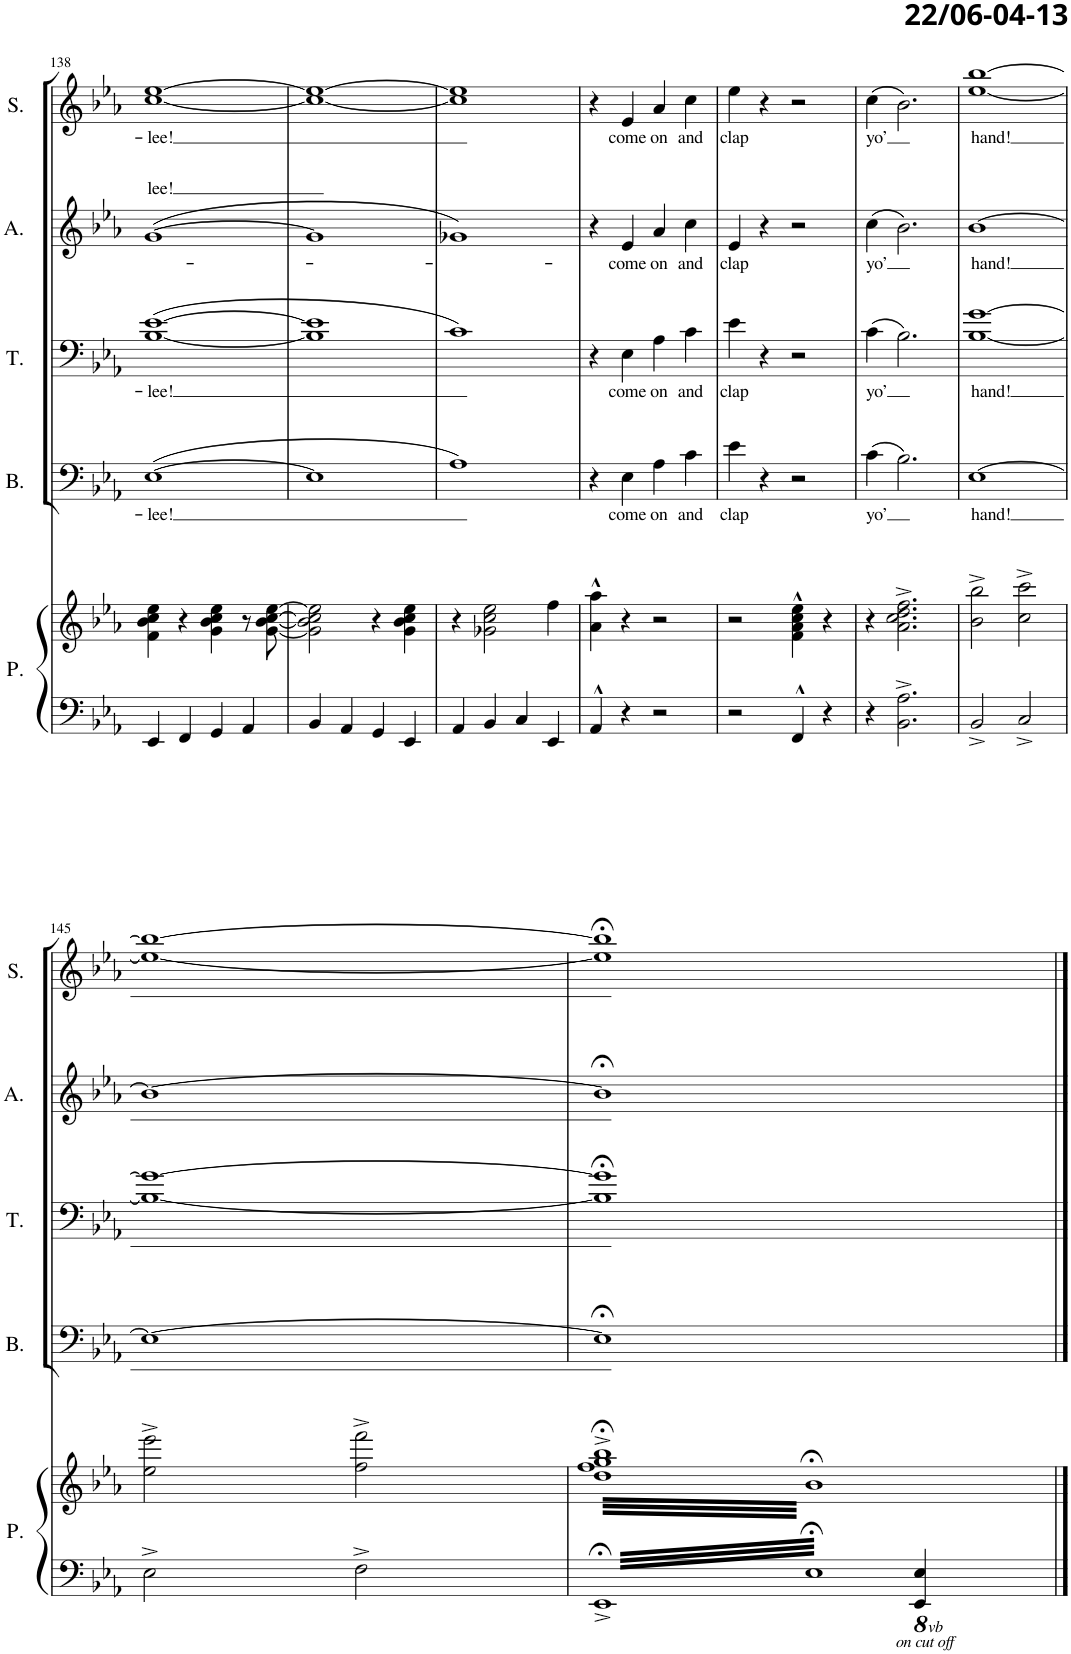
**kern	**kern	**kern	**text	**kern	**text	**kern	**text	**kern	**text
*part5	*part5	*part4	*part4	*part3	*part3	*part2	*part2	*part1	*part1
*staff6	*staff5	*staff4	*staff4	*staff3	*staff3	*staff2	*staff2	*staff1	*staff1
*I"Piano	*	*I"Bass	*	*I"Tenor	*	*I"Alto	*	*I"Soprano	*
*I'P.	*	*I'B.	*	*I'T.	*	*I'A.	*	*I'S.	*
!!LO:PB:g=z
*clefF4	*clefG2	*clefF4	*	*clefF4	*	*clefG2	*	*clefG2	*
*k[b-e-a-]	*k[b-e-a-]	*k[b-e-a-]	*	*k[b-e-a-]	*	*k[b-e-a-]	*	*k[b-e-a-]	*
*M4/4	*M4/4	*M4/4	*	*M4/4	*	*M4/4	*	*M4/4	*
=138	=138	=138	=138	=138	=138	=138	=138	=138	=138
!	!	!	!LO:LY:b	!	!LO:LY:b	!	!LO:LY:a	!	!LO:LY:b
4EE-/	4f\ 4b-\ 4cc\ 4ee-\	([1E-	-lee!	([1B- [1e-	-lee!	([1g	-lee!	[1cc [1ee-	-lee!
4FF/	4r	.	.	.	.	.	.	.	.
4GG/	4g\ 4b-\ 4cc\ 4ee-\	.	.	.	.	.	.	.	.
4AA-/	8r	.	.	.	.	.	.	.	.
.	[8g\ [8b-\ [8cc\ [8ee-\	.	.	.	.	.	.	.	.
=139	=139	=139	=139	=139	=139	=139	=139	=139	=139
4BB-/	2g\] 2b-\] 2cc\] 2ee-\]	1E-]	.	1B-] 1e-]	.	1g]	.	1cc_ 1ee-_	.
4AA-/	.	.	.	.	.	.	.	.	.
4GG/	4r	.	.	.	.	.	.	.	.
4EE-/	4g\ 4b-\ 4cc\ 4ee-\	.	.	.	.	.	.	.	.
=140	=140	=140	=140	=140	=140	=140	=140	=140	=140
4AA-/	4r	1A-)	.	1c)	.	1g-X)	.	1cc] 1ee-]	.
4BB-/	2g-X\ 2cc\ 2ee-\	.	.	.	.	.	.	.	.
4C/	.	.	.	.	.	.	.	.	.
4EE-/	4ff\	.	.	.	.	.	.	.	.
=141	=141	=141	=141	=141	=141	=141	=141	=141	=141
4AA-^^/	4a-\^^ 4aa-\^^	4r	.	4r	.	4r	.	4r	.
!	!	!	!LO:LY:b	!	!LO:LY:b	!	!LO:LY:b	!	!LO:LY:b
4r	4r	4E-\	come	4E-\	come	4e-/	come	4e-/	come
!	!	!	!LO:LY:b	!	!LO:LY:b	!	!LO:LY:b	!	!LO:LY:b
2r	2r	4A-\	on	4A-\	on	4a-/	on	4a-/	on
!	!	!	!LO:LY:b	!	!LO:LY:b	!	!LO:LY:b	!	!LO:LY:b
.	.	4c\	and	4c\	and	4cc\	and	4cc\	and
=142	=142	=142	=142	=142	=142	=142	=142	=142	=142
!	!	!	!LO:LY:b	!	!LO:LY:b	!	!LO:LY:b	!	!LO:LY:b
2r	2r	4e-\	clap	4e-\	clap	4e-/	clap	4ee-\	clap
.	.	4r	.	4r	.	4r	.	4r	.
4FF^^/	4f\^^ 4a-\^^ 4cc\^^ 4ee-\^^	2r	.	2r	.	2r	.	2r	.
4r	4r	.	.	.	.	.	.	.	.
=143	=143	=143	=143	=143	=143	=143	=143	=143	=143
!	!	!	!LO:LY:b	!	!LO:LY:b	!	!LO:LY:b	!	!LO:LY:b
4r	4r	(4c\	yo’	(4c\	yo’	(4cc\	yo’	(4cc\	yo’
2.BB-\^ 2.A-\^	2.a-\^ 2.cc\^ 2.dd\^ 2.ff\^	2.B-\)	.	2.B-\)	.	2.b-\)	.	2.b-\)	.
=144	=144	=144	=144	=144	=144	=144	=144	=144	=144
!	!	!	!LO:LY:b	!	!LO:LY:b	!	!LO:LY:b	!	!LO:LY:b
2BB-^/	2b-\^ 2bb-\^	[1E-	hand!	[1B- [1g	hand!	[1b-	hand!	[1ee- [1bb-	hand!
2C^/	2cc\^ 2ccc\^	.	.	.	.	.	.	.	.
!!LO:LB:g=z
=145	=145	=145	=145	=145	=145	=145	=145	=145	=145
2E-^\	2ee-\^ 2eee-\^	1E-_	.	1B-_ 1g_	.	1b-_	.	1ee-_ 1bb-_	.
2F^\	2ff\^ 2fff\^	.	.	.	.	.	.	.	.
=146	=146	=146	=146	=146	=146	=146	=146	=146	=146
*^	*	*	*	*	*	*	*	*	*
*	*	*tremolo	*	*	*	*	*	*	*	*
3.EE-;<^	2.ryy	64dd;<^ 64ff;<^ 64gg;<^ 64bb-;<^LLLL	1E-;<]	.	1B-];< 1g];<	.	1b-;<]	.	1ee-];< 1bb-];<	.
.	.	64b-;<	.	.	.	.	.	.	.	.
.	.	64dd;<^ 64ff;<^ 64gg;<^ 64bb-;<^	.	.	.	.	.	.	.	.
.	.	64b-;<	.	.	.	.	.	.	.	.
.	.	64dd;<^ 64ff;<^ 64gg;<^ 64bb-;<^	.	.	.	.	.	.	.	.
.	.	64b-;<	.	.	.	.	.	.	.	.
.	.	64dd;<^ 64ff;<^ 64gg;<^ 64bb-;<^	.	.	.	.	.	.	.	.
.	.	64b-;<	.	.	.	.	.	.	.	.
.	.	64dd;<^ 64ff;<^ 64gg;<^ 64bb-;<^	.	.	.	.	.	.	.	.
.	.	64b-;<	.	.	.	.	.	.	.	.
.	.	64dd;<^ 64ff;<^ 64gg;<^ 64bb-;<^	.	.	.	.	.	.	.	.
.	.	64b-;<	.	.	.	.	.	.	.	.
.	.	64dd;<^ 64ff;<^ 64gg;<^ 64bb-;<^	.	.	.	.	.	.	.	.
.	.	64b-;<	.	.	.	.	.	.	.	.
.	.	64dd;<^ 64ff;<^ 64gg;<^ 64bb-;<^	.	.	.	.	.	.	.	.
.	.	64b-;<	.	.	.	.	.	.	.	.
.	.	64dd;<^ 64ff;<^ 64gg;<^ 64bb-;<^	.	.	.	.	.	.	.	.
.	.	64b-;<	.	.	.	.	.	.	.	.
.	.	64dd;<^ 64ff;<^ 64gg;<^ 64bb-;<^	.	.	.	.	.	.	.	.
.	.	64b-;<	.	.	.	.	.	.	.	.
.	.	64dd;<^ 64ff;<^ 64gg;<^ 64bb-;<^	.	.	.	.	.	.	.	.
.	.	64b-;<	.	.	.	.	.	.	.	.
.	.	64dd;<^ 64ff;<^ 64gg;<^ 64bb-;<^	.	.	.	.	.	.	.	.
.	.	64b-;<	.	.	.	.	.	.	.	.
.	.	64dd;<^ 64ff;<^ 64gg;<^ 64bb-;<^	.	.	.	.	.	.	.	.
.	.	64b-;<	.	.	.	.	.	.	.	.
.	.	64dd;<^ 64ff;<^ 64gg;<^ 64bb-;<^	.	.	.	.	.	.	.	.
.	.	64b-;<	.	.	.	.	.	.	.	.
.	.	64dd;<^ 64ff;<^ 64gg;<^ 64bb-;<^	.	.	.	.	.	.	.	.
.	.	64b-;<	.	.	.	.	.	.	.	.
.	.	64dd;<^ 64ff;<^ 64gg;<^ 64bb-;<^	.	.	.	.	.	.	.	.
.	.	64b-;<	.	.	.	.	.	.	.	.
3.E-;<	.	64dd;<^ 64ff;<^ 64gg;<^ 64bb-;<^	.	.	.	.	.	.	.	.
.	.	64b-;<	.	.	.	.	.	.	.	.
.	.	64dd;<^ 64ff;<^ 64gg;<^ 64bb-;<^	.	.	.	.	.	.	.	.
.	.	64b-;<	.	.	.	.	.	.	.	.
.	.	64dd;<^ 64ff;<^ 64gg;<^ 64bb-;<^	.	.	.	.	.	.	.	.
.	.	64b-;<	.	.	.	.	.	.	.	.
.	.	64dd;<^ 64ff;<^ 64gg;<^ 64bb-;<^	.	.	.	.	.	.	.	.
.	.	64b-;<	.	.	.	.	.	.	.	.
.	.	64dd;<^ 64ff;<^ 64gg;<^ 64bb-;<^	.	.	.	.	.	.	.	.
.	.	64b-;<	.	.	.	.	.	.	.	.
.	.	64dd;<^ 64ff;<^ 64gg;<^ 64bb-;<^	.	.	.	.	.	.	.	.
.	.	64b-;<	.	.	.	.	.	.	.	.
.	.	64dd;<^ 64ff;<^ 64gg;<^ 64bb-;<^	.	.	.	.	.	.	.	.
.	.	64b-;<	.	.	.	.	.	.	.	.
.	.	64dd;<^ 64ff;<^ 64gg;<^ 64bb-;<^	.	.	.	.	.	.	.	.
.	.	64b-;<	.	.	.	.	.	.	.	.
!	!LO:TX:b:i:t=on cut off	!	!	!	!	!	!	!	!	!
.	4EE-/ 4E-/	64dd;<^ 64ff;<^ 64gg;<^ 64bb-;<^	.	.	.	.	.	.	.	.
.	.	64b-;<	.	.	.	.	.	.	.	.
.	.	64dd;<^ 64ff;<^ 64gg;<^ 64bb-;<^	.	.	.	.	.	.	.	.
.	.	64b-;<	.	.	.	.	.	.	.	.
.	.	64dd;<^ 64ff;<^ 64gg;<^ 64bb-;<^	.	.	.	.	.	.	.	.
.	.	64b-;<	.	.	.	.	.	.	.	.
.	.	64dd;<^ 64ff;<^ 64gg;<^ 64bb-;<^	.	.	.	.	.	.	.	.
.	.	64b-;<	.	.	.	.	.	.	.	.
.	.	64dd;<^ 64ff;<^ 64gg;<^ 64bb-;<^	.	.	.	.	.	.	.	.
.	.	64b-;<	.	.	.	.	.	.	.	.
.	.	64dd;<^ 64ff;<^ 64gg;<^ 64bb-;<^	.	.	.	.	.	.	.	.
.	.	64b-;<	.	.	.	.	.	.	.	.
.	.	64dd;<^ 64ff;<^ 64gg;<^ 64bb-;<^	.	.	.	.	.	.	.	.
.	.	64b-;<	.	.	.	.	.	.	.	.
.	.	64dd;<^ 64ff;<^ 64gg;<^ 64bb-;<^	.	.	.	.	.	.	.	.
.	.	64b-;<JJJJ	.	.	.	.	.	.	.	.
*	*	*Xtremolo	*	*	*	*	*	*	*	*
.	.	.	.	.	.	.	.	.	.	.
.	.	.	.	.	.	.	.	.	.	.
.	.	.	.	.	.	.	.	.	.	.
.	.	.	.	.	.	.	.	.	.	.
.	.	.	.	.	.	.	.	.	.	.
.	.	.	.	.	.	.	.	.	.	.
.	.	.	.	.	.	.	.	.	.	.
.	.	.	.	.	.	.	.	.	.	.
.	.	.	.	.	.	.	.	.	.	.
.	.	.	.	.	.	.	.	.	.	.
.	.	.	.	.	.	.	.	.	.	.
.	.	.	.	.	.	.	.	.	.	.
.	.	.	.	.	.	.	.	.	.	.
.	.	.	.	.	.	.	.	.	.	.
.	.	.	.	.	.	.	.	.	.	.
.	.	.	.	.	.	.	.	.	.	.
.	.	.	.	.	.	.	.	.	.	.
.	.	.	.	.	.	.	.	.	.	.
.	.	.	.	.	.	.	.	.	.	.
.	.	.	.	.	.	.	.	.	.	.
.	.	.	.	.	.	.	.	.	.	.
.	.	.	.	.	.	.	.	.	.	.
.	.	.	.	.	.	.	.	.	.	.
.	.	.	.	.	.	.	.	.	.	.
.	.	.	.	.	.	.	.	.	.	.
.	.	.	.	.	.	.	.	.	.	.
.	.	.	.	.	.	.	.	.	.	.
.	.	.	.	.	.	.	.	.	.	.
.	.	.	.	.	.	.	.	.	.	.
.	.	.	.	.	.	.	.	.	.	.
.	.	.	.	.	.	.	.	.	.	.
.	.	.	.	.	.	.	.	.	.	.
*v	*v	*	*	*	*	*	*	*	*	*
==	==	==	==	==	==	==	==	==	==
*-	*-	*-	*-	*-	*-	*-	*-	*-	*-
